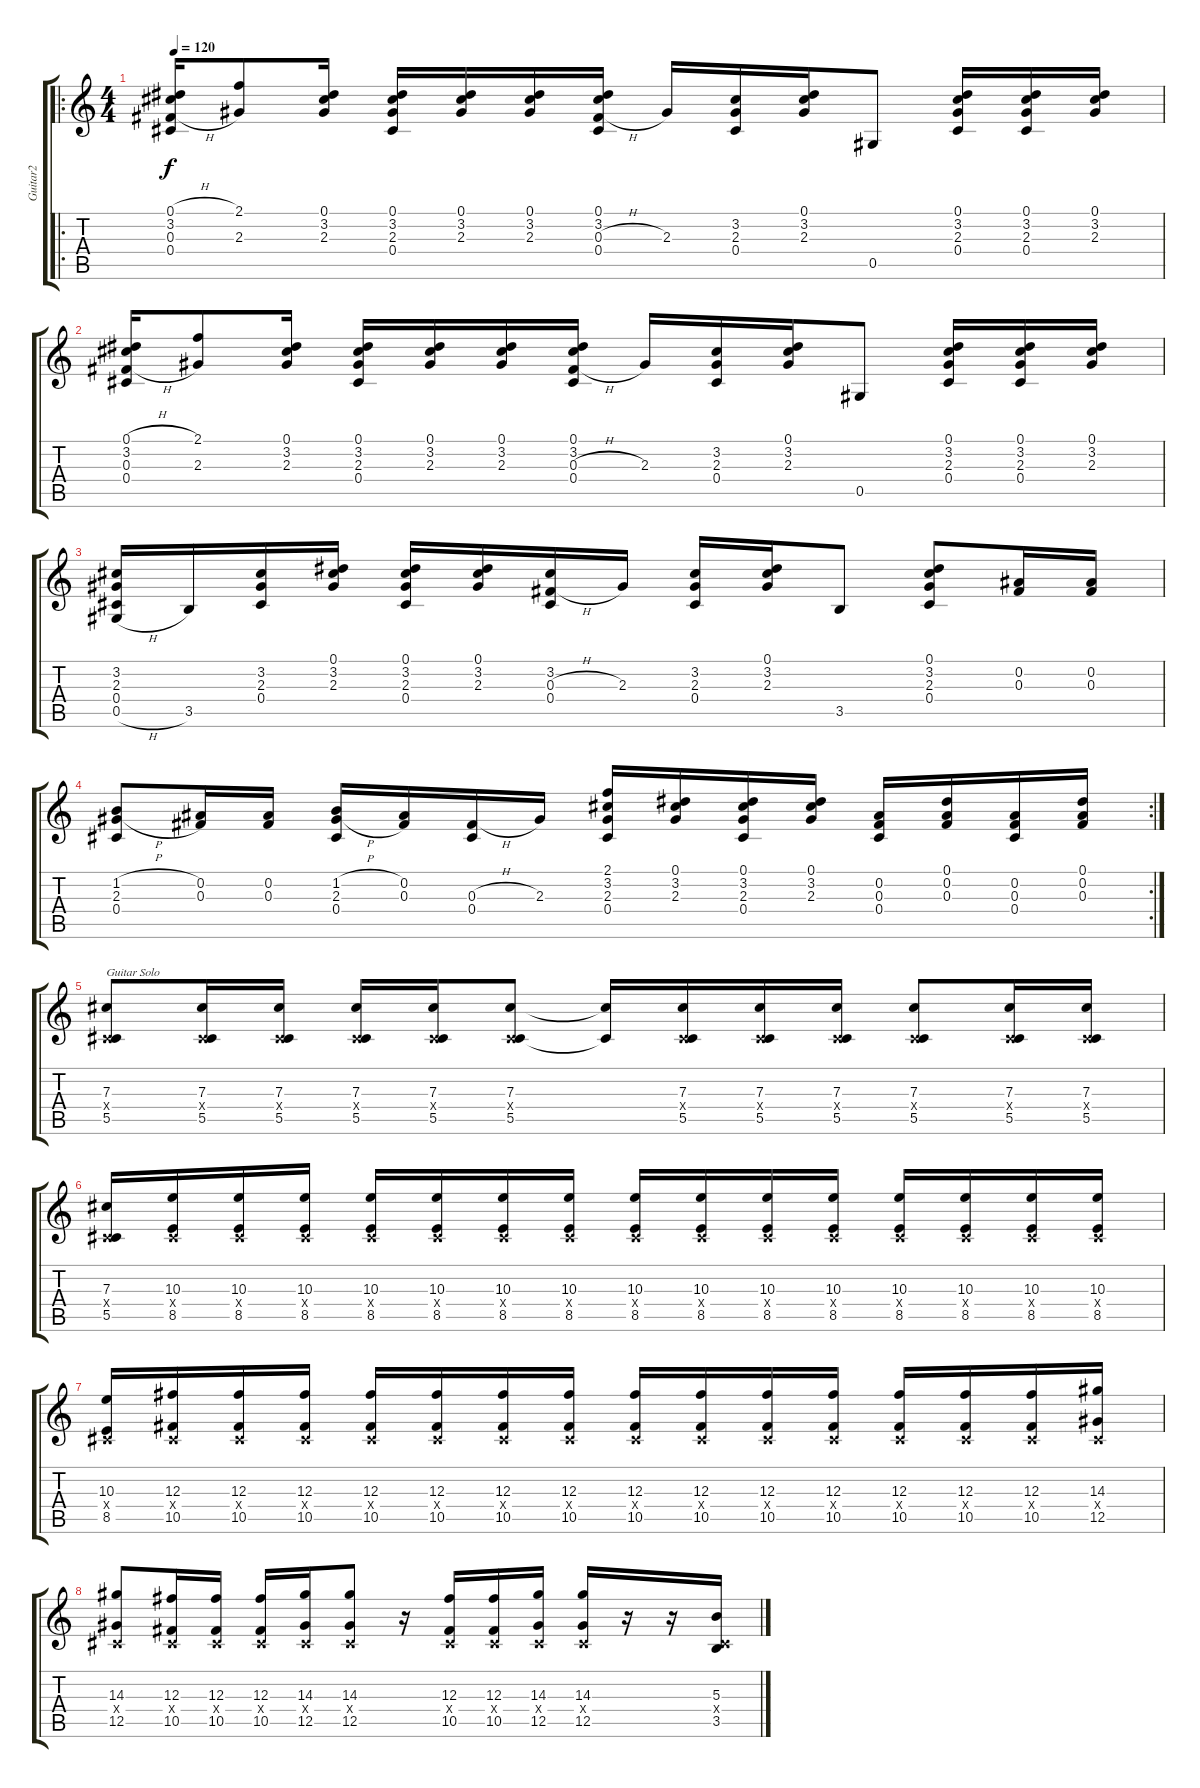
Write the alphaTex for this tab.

\track ("Guitar2" "Guitar2") {instrument acousticguitarsteel}
\staff {score tabs}
\tuning (Eb4 Bb3 Gb3 Db3 Ab2 Db2) {hide}
\ro
\ts (4 4)
\tempo 120
\clef g2
\ks c
(0.1{h} 3.2 0.3{h} 0.4).16{dy f} (2.1 2.3).8 (0.1 3.2 2.3).16 (0.1 3.2 2.3 0.4).16 (0.1 3.2 2.3).16 (0.1 3.2 2.3).16 (0.1 3.2 0.3{h} 0.4).16 2.3.16 (3.2 2.3 0.4).16 (0.1 3.2 2.3).16 0.5.8 (0.1 3.2 2.3 0.4).16 (0.1 3.2 2.3 0.4).16 (0.1 3.2 2.3).16 |
(0.1{h} 3.2 0.3{h} 0.4).16 (2.1 2.3).8 (0.1 3.2 2.3).16 (0.1 3.2 2.3 0.4).16 (0.1 3.2 2.3).16 (0.1 3.2 2.3).16 (0.1 3.2 0.3{h} 0.4).16 2.3.16 (3.2 2.3 0.4).16 (0.1 3.2 2.3).16 0.5.8 (0.1 3.2 2.3 0.4).16 (0.1 3.2 2.3 0.4).16 (0.1 3.2 2.3).16 |
(3.2 2.3 0.4 0.5{h}).16 3.5.16 (3.2 2.3 0.4).16 (0.1 3.2 2.3).16 (0.1 3.2 2.3 0.4).16 (0.1 3.2 2.3).16 (3.2 0.3{h} 0.4).16 2.3.16 (3.2 2.3 0.4).16 (0.1 3.2 2.3).16 3.5.8 (0.1 3.2 2.3 0.4).8 (0.2 0.3).16 (0.2 0.3).16 |
\rc 2
(1.2{h} 2.3{h} 0.4).8 (0.2 0.3).16 (0.2 0.3).16 (1.2{h} 2.3{h} 0.4).16 (0.2 0.3).16 (0.3{h} 0.4).16 2.3.16 (2.1 3.2 2.3 0.4).16 (0.1 3.2 2.3).16 (0.1 3.2 2.3 0.4).16 (0.1 3.2 2.3).16 (0.2 0.3 0.4).16 (0.1 0.2 0.3).16 (0.2 0.3 0.4).16 (0.1 0.2 0.3).16 |
(7.3 0.4{x} 5.5).8{txt "Guitar Solo"} (7.3 0.4{x} 5.5).16 (7.3 0.4{x} 5.5).16 (7.3 0.4{x} 5.5).16 (7.3 0.4{x} 5.5).16 (7.3 0.4{x} 5.5).8 (7.3{t} 5.5{t}).16 (7.3 0.4{x} 5.5).16 (7.3 0.4{x} 5.5).16 (7.3 0.4{x} 5.5).16 (7.3 0.4{x} 5.5).8 (7.3 0.4{x} 5.5).16 (7.3 0.4{x} 5.5).16 |
(7.3 0.4{x} 5.5).16 (10.3 0.4{x} 8.5).16 (10.3 0.4{x} 8.5).16 (10.3 0.4{x} 8.5).16 (10.3 0.4{x} 8.5).16 (10.3 0.4{x} 8.5).16 (10.3 0.4{x} 8.5).16 (10.3 0.4{x} 8.5).16 (10.3 0.4{x} 8.5).16 (10.3 0.4{x} 8.5).16 (10.3 0.4{x} 8.5).16 (10.3 0.4{x} 8.5).16 (10.3 0.4{x} 8.5).16 (10.3 0.4{x} 8.5).16 (10.3 0.4{x} 8.5).16 (10.3 0.4{x} 8.5).16 |
(10.3 0.4{x} 8.5).16 (12.3 0.4{x} 10.5).16 (12.3 0.4{x} 10.5).16 (12.3 0.4{x} 10.5).16 (12.3 0.4{x} 10.5).16 (12.3 0.4{x} 10.5).16 (12.3 0.4{x} 10.5).16 (12.3 0.4{x} 10.5).16 (12.3 0.4{x} 10.5).16 (12.3 0.4{x} 10.5).16 (12.3 0.4{x} 10.5).16 (12.3 0.4{x} 10.5).16 (12.3 0.4{x} 10.5).16 (12.3 0.4{x} 10.5).16 (12.3 0.4{x} 10.5).16 (14.3 0.4{x} 12.5).16 |
(14.3 0.4{x} 12.5).8 (12.3 0.4{x} 10.5).16 (12.3 0.4{x} 10.5).16 (12.3 0.4{x} 10.5).16 (14.3 0.4{x} 12.5).16 (14.3 0.4{x} 12.5).8 r.16 (12.3 0.4{x} 10.5).16 (12.3 0.4{x} 10.5).16 (14.3 0.4{x} 12.5).16 (14.3 0.4{x} 12.5).16 r.16 r.16 (5.3 0.4{x} 3.5).16
